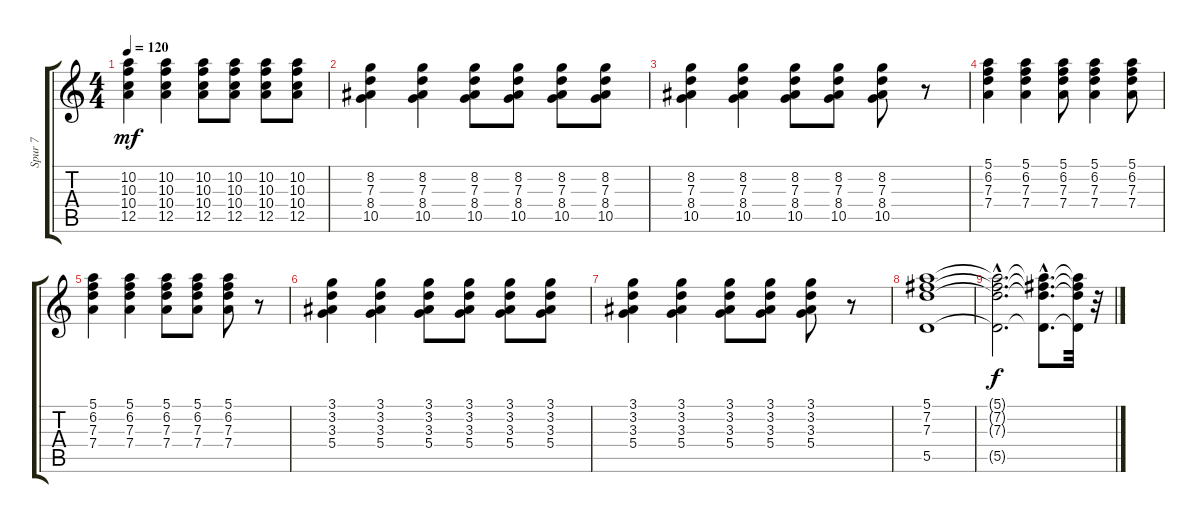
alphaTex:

\track ("Spur 7" "Spur 7") {instrument acousticguitarsteel}
\staff {score tabs}
\tuning (E4 B3 G3 D3 A2 E2) {hide}
\ts (4 4)
\tempo 120
\clef g2
\ks c
(10.2 10.3 10.4 12.5).4{dy mf} (10.2 10.3 10.4 12.5).4 (10.2 10.3 10.4 12.5).8 (10.2 10.3 10.4 12.5).8 (10.2 10.3 10.4 12.5).8 (10.2 10.3 10.4 12.5).8 |
(8.2 7.3 8.4 10.5).4 (8.2 7.3 8.4 10.5).4 (8.2 7.3 8.4 10.5).8 (8.2 7.3 8.4 10.5).8 (8.2 7.3 8.4 10.5).8 (8.2 7.3 8.4 10.5).8 |
(8.2 7.3 8.4 10.5).4 (8.2 7.3 8.4 10.5).4 (8.2 7.3 8.4 10.5).8 (8.2 7.3 8.4 10.5).8 (8.2 7.3 8.4 10.5).8 r.8 |
(5.1 6.2 7.3 7.4).4 (5.1 6.2 7.3 7.4).4 (5.1 6.2 7.3 7.4).8 (5.1 6.2 7.3 7.4).4 (5.1 6.2 7.3 7.4).8 |
(5.1 6.2 7.3 7.4).4 (5.1 6.2 7.3 7.4).4 (5.1 6.2 7.3 7.4).8 (5.1 6.2 7.3 7.4).8 (5.1 6.2 7.3 7.4).8 r.8 |
(3.1 3.2 3.3 5.4).4 (3.1 3.2 3.3 5.4).4 (3.1 3.2 3.3 5.4).8 (3.1 3.2 3.3 5.4).8 (3.1 3.2 3.3 5.4).8 (3.1 3.2 3.3 5.4).8 |
(3.1 3.2 3.3 5.4).4 (3.1 3.2 3.3 5.4).4 (3.1 3.2 3.3 5.4).8 (3.1 3.2 3.3 5.4).8 (3.1 3.2 3.3 5.4).8 r.8 |
(5.1 7.2 7.3 5.5).1 |
(5.1{hac t} 7.2{hac t} 7.3{hac t} 5.5{hac t}).2{d dy f} (5.1{hac t} 7.2{hac t} 7.3{hac t} 5.5{hac t}).8{d} (5.1{t} 7.2{t} 7.3{t} 5.5{t}).32 r.32
